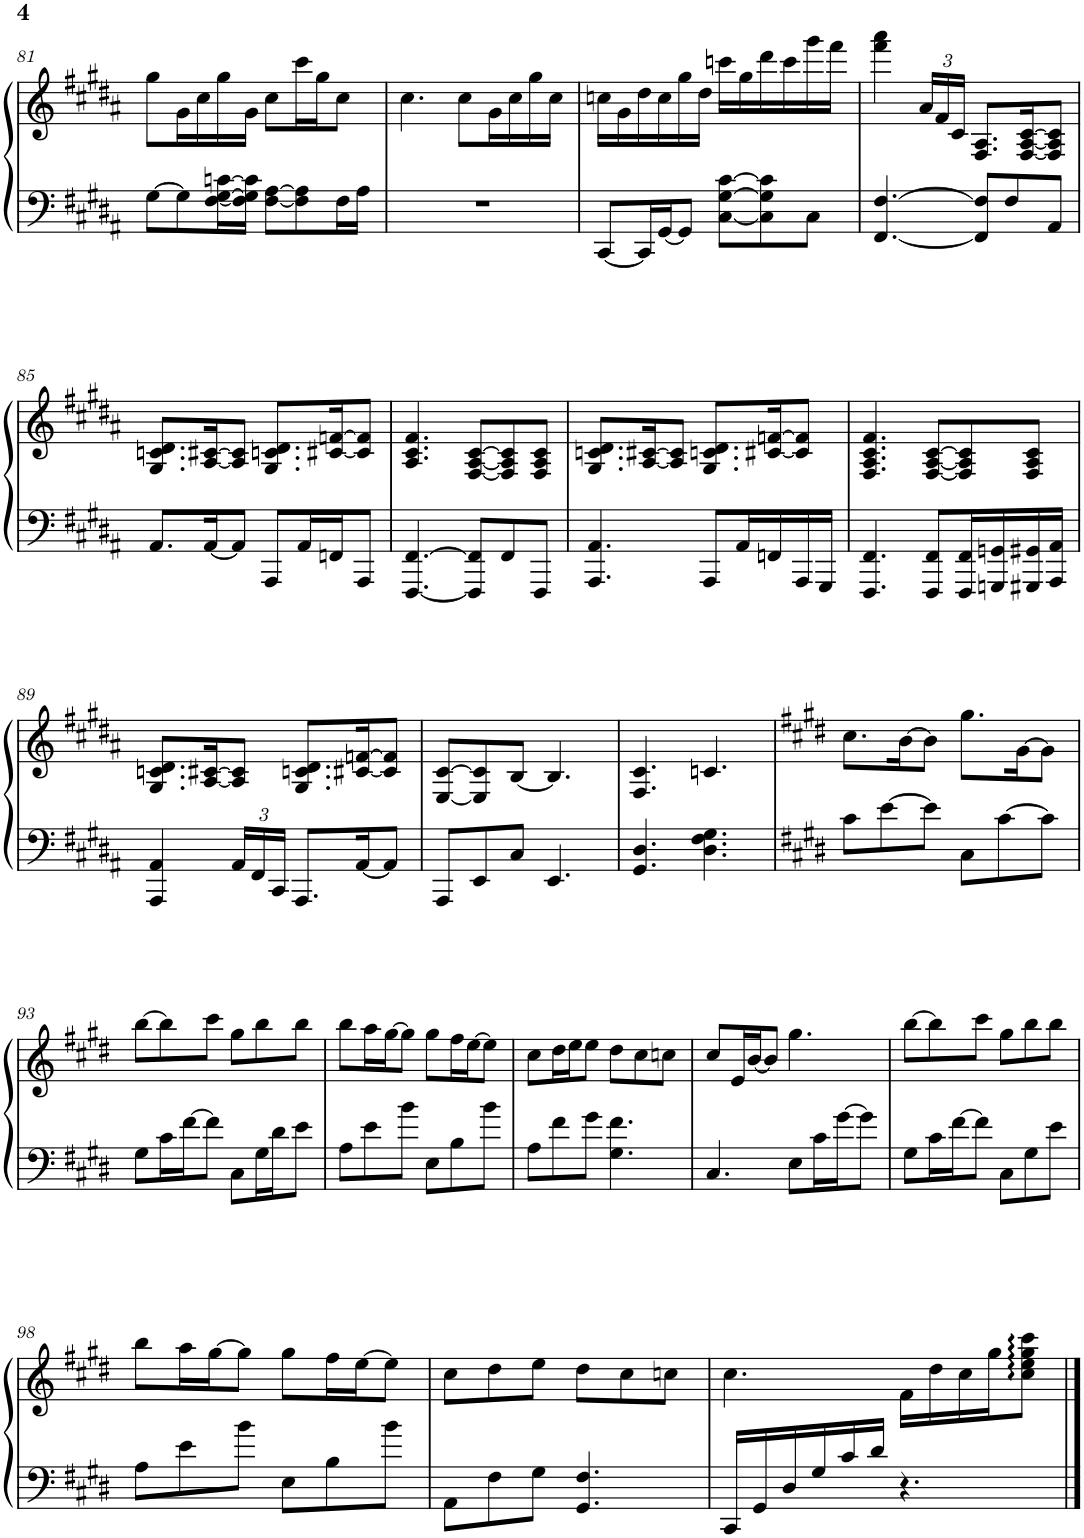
**kern	**kern
*part1	*part1
*staff2	*staff1
*I"Piano	*
*I'Pno.	*
!!LO:PB:g=z
*clefF4	*clefG2
*k[f#c#g#d#a#]	*k[f#c#g#d#a#]
*M6/8	*M6/8
=81	=81
[8G#\L	8gg#\L
8G#\]	16g#\L
.	16cc#\
[16F#\ [16G#\ [16cn\L	16gg#\
16F#\] 16G#\] 16c\]JJ	16g#\JJ
[8F#\ [8A#\L	8cc#\L
8F#\] 8A#\]	16ccc#\L
.	16gg#\J
16F#\L	8cc#\J
16A#\JJ	.
=82	=82
2.r	4.cc#\
.	8cc#\L
.	16g#\L
.	16cc#\
.	16gg#\
.	16cc#\JJ
=83	=83
[8CC#/L	16ccn\LL
.	16g#\
16CC#/L]	16dd#\
[16GG#/J	16cc\
8GG#/J]	16gg#\
.	16dd#\JJ
[8C#\ [8G#\ [8c#\L	16cccn\LL
.	16gg#\
8C#\] 8G#\] 8c#\]	16ddd#\
.	16ccc\
8C#\J	16ggg#\
.	16fff#\JJ
=84	=84
[4.FF#/ [4.F#/	4fff#\ 4aaa#\
*	*Xbrackettup
.	24a#/LL
.	24f#/
.	24c#/JJ
8FF#/] 8F#/]L	8.F#/ 8.A#/L
8F#/	.
.	[16F#/ [16A#/ [16c#/K
8AA#/J	8F#/] 8A#/] 8c#/]J
!!LO:LB:g=z
=85	=85
8.AA#/L	8.G#/ 8.cn/ 8.d#/L
[16AA#/K	[16A#/ [16c#X/K
8AA#/J]	8A#/] 8c#/]J
8AAA#/L	8.G#/ 8.cn/ 8.d#/L
16AA#/L	.
16FFn/J	[16c#X/ [16fn/K
8AAA#/J	8c#/] 8f/]J
=86	=86
[4.FFF#/ [4.FF#/	4.A#/ 4.c#/ 4.f#/
8FFF#/] 8FF#/]L	[8F#/ [8A#/ [8c#/L
8FF#/	8F#/] 8A#/] 8c#/]
8FFF#/J	8F#/ 8A#/ 8c#/J
=87	=87
4.AAA#/ 4.AA#/	8.G#/ 8.cn/ 8.d#/L
.	[16A#/ [16c#X/K
.	8A#/] 8c#/]J
8AAA#/L	8.G#/ 8.cn/ 8.d#/L
16AA#/L	.
16FFn/	[16c#X/ [16fn/K
16AAA#/	8c#/] 8f/]J
16GGG#/JJ	.
=88	=88
4.FFF#/ 4.FF#/	4.F#/ 4.A#/ 4.c#/ 4.f#/
8FFF#/ 8FF#/L	[8F#/ [8A#/ [8c#/L
16FFF#/ 16FF#/L	8F#/] 8A#/] 8c#/]
16GGGn/ 16GGn/	.
16GGG#X/ 16GG#X/	8F#/ 8A#/ 8c#/J
16AAA#/ 16AA#/JJ	.
!!LO:LB:g=z
=89	=89
4AAA#/ 4AA#/	8.G#/ 8.cn/ 8.d#/L
.	[16A#/ [16c#X/K
*Xbrackettup	*
24AA#/LL	8A#/] 8c#/]J
24FF#/	.
24CC#/JJ	.
8.AAA#/L	8.G#/ 8.cn/ 8.d#/L
[16AA#/K	[16c#X/ [16fn/K
8AA#/J]	8c#/] 8f/]J
=90	=90
8AAA#/L	[8E/ [8c#/L
8EE/	8E/] 8c#/]
8C#/J	[8B/J
4.EE/	4.B/]
=91	=91
4.GG#/ 4.D#/	4.F#/ 4.c#/
4.D#\ 4.F#\ 4.G#\	4.cn/
=92	=92
*k[f#c#g#d#]	*k[f#c#g#d#]
8c#\L	8.cc#\L
[8e\	.
.	[16b\K
8e\J]	8b\J]
8C#\L	8.gg#\L
[8c#\	.
.	[16g#\K
8c#\J]	8g#\J]
!!LO:LB:g=z
=93	=93
8G#\L	[8bb\L
16c#\L	8bb\]
[16f#\J	.
8f#\J]	8ccc#\J
8C#\L	8gg#\L
16G#\L	8bb\
16d#\J	.
8e\J	8bb\J
=94	=94
8A\L	8bb\L
8e\	16aa\L
.	[16gg#\J
8b\J	8gg#\J]
8E\L	8gg#\L
8B\	16ff#\L
.	[16ee\J
8b\J	8ee\J]
=95	=95
8A\L	8cc#\L
8f#\	16dd#\L
.	16ee\J
8g#\J	8ee\J
4.G#\ 4.f#\	8dd#\L
.	8cc#\
.	8ccn\J
=96	=96
4.C#/	8cc#/L
.	16e/L
.	[16b/J
.	8b/J]
8E\L	4.gg#\
16c#\L	.
[16g#\J	.
8g#\J]	.
=97	=97
8G#\L	[8bb\L
16c#\L	8bb\]
[16f#\J	.
8f#\J]	8ccc#\J
8C#\L	8gg#\L
8G#\	8bb\
8e\J	8bb\J
!!LO:LB:g=z
=98	=98
8A\L	8bb\L
8e\	16aa\L
.	[16gg#\J
8b\J	8gg#\J]
8E\L	8gg#\L
8B\	16ff#\L
.	[16ee\J
8b\J	8ee\J]
=99	=99
8AA\L	8cc#\L
8F#\	8dd#\
8G#\J	8ee\J
4.GG#/ 4.F#/	8dd#\L
.	8cc#\
.	8ccn\J
=100	=100
16CC#/LL	4.cc#\
16GG#/	.
16D#/	.
16G#/	.
16c#/	.
16d#/JJ	.
4.r	16f#\LL
.	16dd#\
.	16cc#\
.	16gg#\J
.	8cc#\: 8ee\: 8gg#\: 8ccc#\:J
==	==
*-	*-
